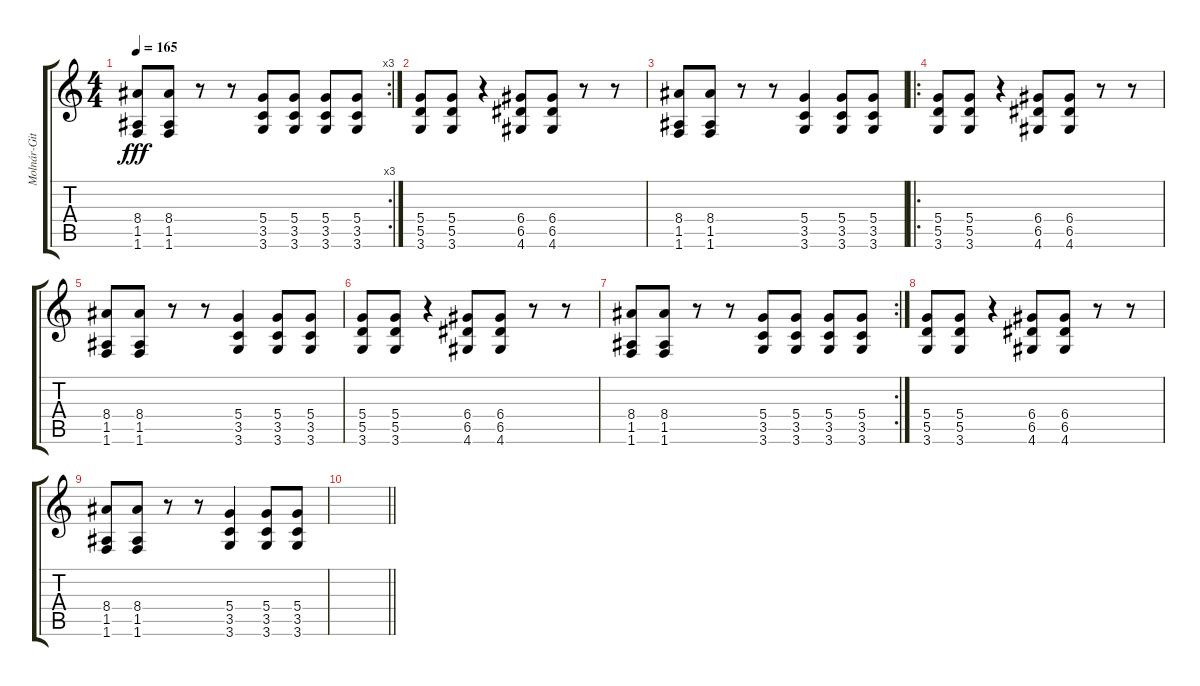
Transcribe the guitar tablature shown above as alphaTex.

\track ("Molnár-Gitár" "Molnár-Git") {instrument overdrivenguitar}
\staff {score tabs}
\tuning (E4 B3 G3 D3 A2 E2) {hide}
\rc 3
\ts (4 4)
\tempo 165
\clef g2
\ks c
(8.4 1.5 1.6).8{dy fff} (8.4 1.5 1.6).8 r.8 r.8 (5.4 3.5 3.6).8 (5.4 3.5 3.6).8 (5.4 3.5 3.6).8 (5.4 3.5 3.6).8 |
(5.4 5.5 3.6).8 (5.4 5.5 3.6).8 r.4 (6.4 6.5 4.6).8 (6.4 6.5 4.6).8 r.8 r.8 |
(8.4 1.5 1.6).8 (8.4 1.5 1.6).8 r.8 r.8 (5.4 3.5 3.6).4 (5.4 3.5 3.6).8 (5.4 3.5 3.6).8 |
\ro
(5.4 5.5 3.6).8 (5.4 5.5 3.6).8 r.4 (6.4 6.5 4.6).8 (6.4 6.5 4.6).8 r.8 r.8 |
(8.4 1.5 1.6).8 (8.4 1.5 1.6).8 r.8 r.8 (5.4 3.5 3.6).4 (5.4 3.5 3.6).8 (5.4 3.5 3.6).8 |
(5.4 5.5 3.6).8 (5.4 5.5 3.6).8 r.4 (6.4 6.5 4.6).8 (6.4 6.5 4.6).8 r.8 r.8 |
\rc 2
(8.4 1.5 1.6).8 (8.4 1.5 1.6).8 r.8 r.8 (5.4 3.5 3.6).8 (5.4 3.5 3.6).8 (5.4 3.5 3.6).8 (5.4 3.5 3.6).8 |
(5.4 5.5 3.6).8 (5.4 5.5 3.6).8 r.4 (6.4 6.5 4.6).8 (6.4 6.5 4.6).8 r.8 r.8 |
(8.4 1.5 1.6).8 (8.4 1.5 1.6).8 r.8 r.8 (5.4 3.5 3.6).4 (5.4 3.5 3.6).8 (5.4 3.5 3.6).8 |
\barLineRight lightlight
